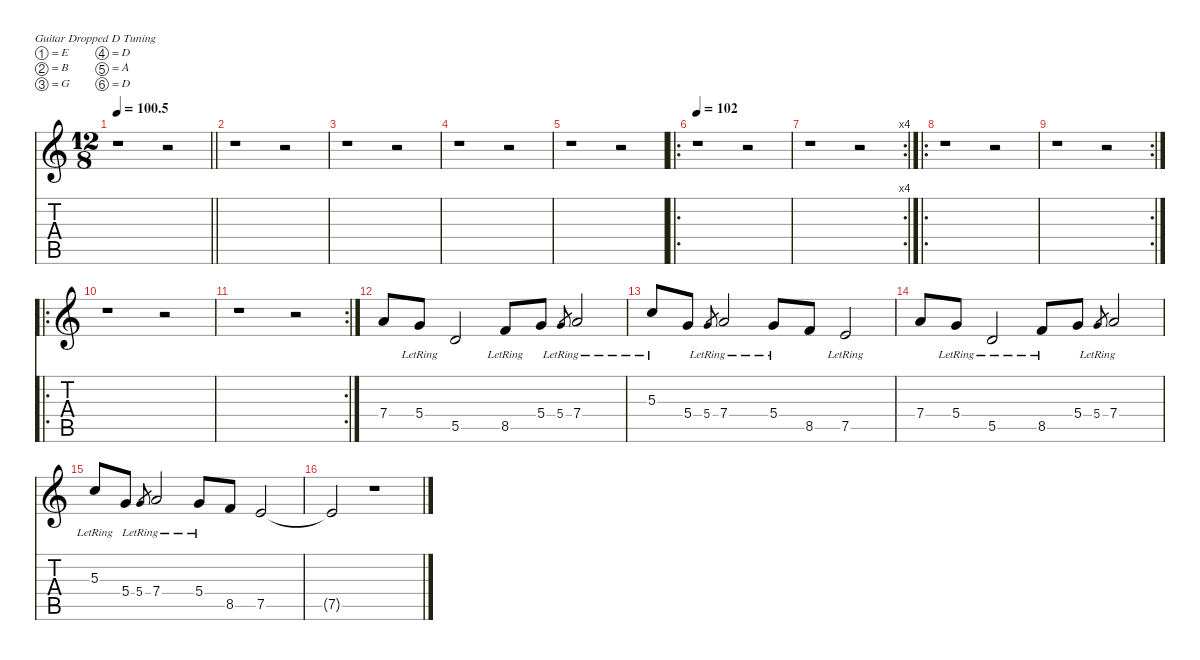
\defaultSystemsLayout 4
\hideDynamics
\bracketExtendMode nobrackets
\singleTrackTrackNamePolicy hidden
\multiTrackTrackNamePolicy hidden
\firstSystemTrackNameMode fullname
\otherSystemsTrackNameOrientation horizontal
\track ("Acoustic 1" "el.guit.") {instrument electricguitarclean}
\staff {score tabs}
\tuning (E4 B3 G3 D3 A2 D2)
\ts (12 8)
\tempo
100.5
\accidentals auto
\clef g2
\ottava regular
\simile none
\barLineRight lightlight
\ks aminor
r.1{dy f beam Down} r.2{beam Down} |
r.1{beam Down} r.2{beam Down} |
r.1{beam Down} r.2{beam Down} |
r.1{beam Down} r.2{beam Down} |
r.1{beam Down} r.2{beam Down} |
\ro
\tempo 102
r.1{beam Down} r.2{beam Down} |
\rc 4
r.1{beam Down} r.2{beam Down} |
\ro
r.1{beam Down} r.2{beam Down} |
\rc 2
r.1{beam Down} r.2{beam Down} |
\ro
r.1{beam Down} r.2{beam Down} |
\rc 2
r.1{beam Down} r.2{beam Down} |
7.4.8{beam Up} 5.4{lr}.8{beam Up} 5.5.2{beam Up} 8.5{lr}.8{beam Up} 5.4.8{beam Up} 5.4{lr}.8{gr dy mf beam Up} 7.4{lr}.2{dy f beam Up} |
5.3{lr}.8{beam Up} 5.4.8{beam Up} 5.4{lr}.8{gr dy mf beam Up} 7.4{lr}.2{dy f beam Up} 5.4{lr}.8{beam Up} 8.5.8{beam Up} 7.5{lr}.2{beam Up} |
7.4.8{beam Up} 5.4{lr}.8{beam Up} 5.5{lr}.2{beam Up} 8.5{lr}.8{beam Up} 5.4.8{beam Up} 5.4{lr}.8{gr dy mf beam Up} 7.4{lr}.2{dy f beam Up} |
5.3{lr}.8{beam Up} 5.4.8{beam Up} 5.4{lr}.8{gr dy mf beam Up} 7.4{lr}.2{dy f beam Up} 5.4{lr}.8{beam Up} 8.5.8{beam Up} 7.5.2{beam Up} |
7.5{t}.2{beam Up} r.1{beam Down}
